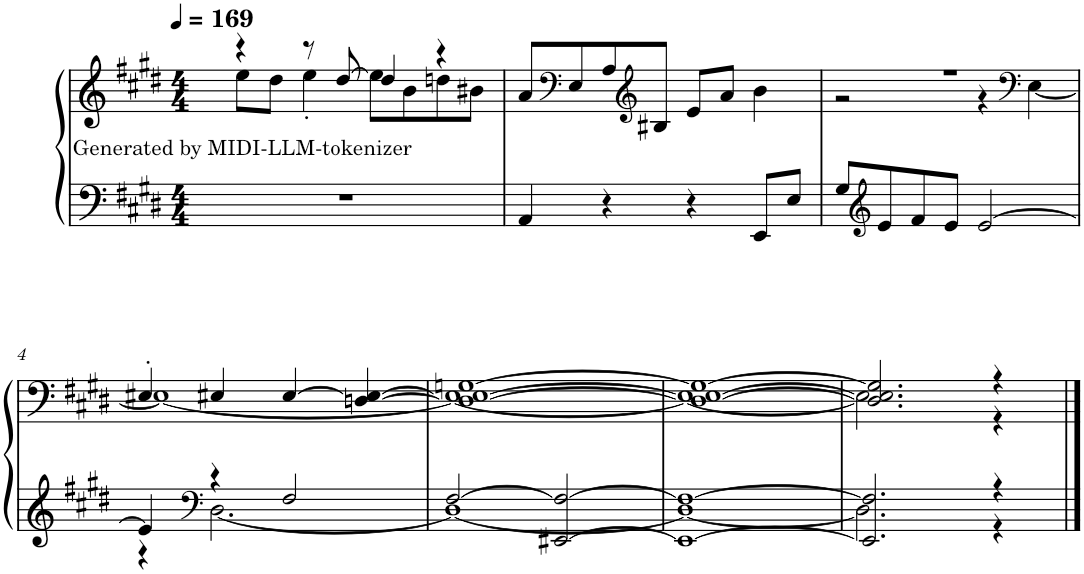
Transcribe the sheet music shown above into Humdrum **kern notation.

**kern	**kern	**text
*part1	*part1	*part1
*staff2	*staff1	*staff1
*I"Piano	*	*
*I'Pno.	*	*
*clefF4	*clefG2	*
*k[f#c#g#d#]	*k[f#c#g#d#]	*
*M4/4	*M4/4	*
*MM169	*MM169	*
=1	=1	=1
!	!	!LO:LY:b
*	*^	*
1r	4r	8ee\L	Generated by MIDI-LLM-tokenizer
.	.	8dd#\J	.
.	8r	4ee'\	.
.	[8dd#/	.	.
.	4dd#/]	8ee\L	.
.	.	8b\	.
.	4r	8ddn\	.
.	.	8b#X\J	.
*	*v	*v	*
=2	=2	=2
4AA/	8a/L	.
*	*clefF4	*
.	8E/	.
4r	8A/	.
*	*clefG2	*
.	8B#X/J	.
4r	8e/L	.
.	8a/J	.
8EE/L	4b\	.
8E/J	.	.
=3	=3	=3
*	*^	*
8G#/L	1r	2r	.
*clefG2	*	*	*
8e/	.	.	.
8f#/	.	.	.
8e/J	.	.	.
[2e/	.	4r	.
*	*clefF4	*	*
.	.	[4E\	.
!!LO:LB:g=z	!!
=4	=4	=4	=4
*^	*	*	*
4e/]	4r	4E#X'/	1E_	.
*clefF4	*	*	*	*
4r	[2.D#\	4E#X/	.	.
2F#/	.	[4E#/	.	.
.	.	[4Dn/ 4E#/_	.	.
=5	=5	=5	=5	=5
[2F#/	1D#_	1D_ 1E#_ [1Gn	1E_	.
[2EE#X/ 2F#/_	.	.	.	.
=6	=6	=6	=6	=6
1EE#_ 1F#_	1D#_	1D_ 1E#_ 1G_	1E_	.
=7	=7	=7	=7	=7
2.EE#/] 2.F#/]	2.D#\]	2.D/] 2.E#/] 2.G/]	2.E\]	.
4r	4r	4r	4r	.
*v	*v	*	*	*
*	*v	*v	*
==	==	==
*-	*-	*-
